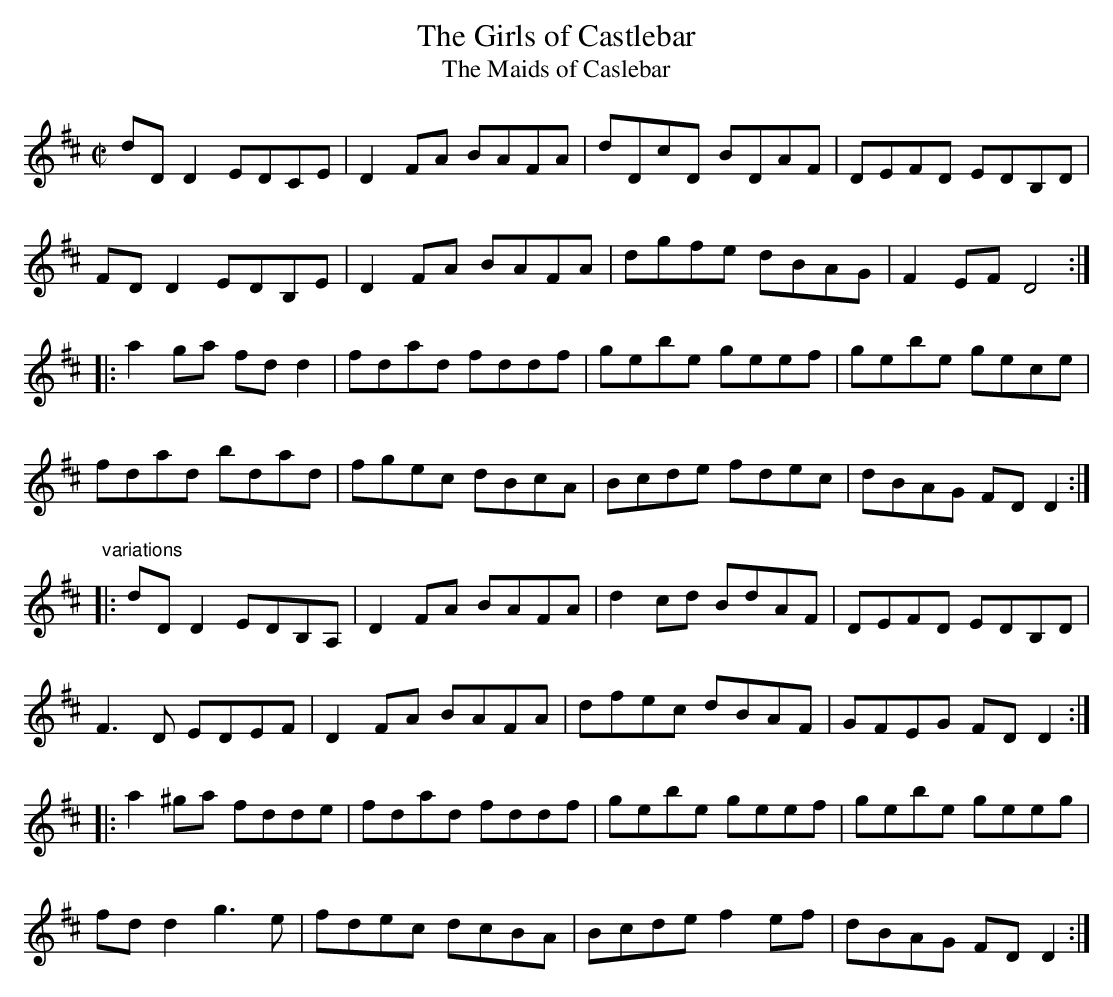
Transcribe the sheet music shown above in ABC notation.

X:1
T:Girls of Castlebar, The
T:Maids of Caslebar, The
M:C|
K:D
dDD2 EDCE|D2FA BAFA|dDcD BDAF|DEFD EDB,D|
FDD2 EDB,E|D2FA BAFA|dgfe dBAG|F2EF D4:|
|:a2ga fdd2|fdad fddf|gebe geef|gebe gece|
fdad bdad|fgec dBcA|Bcde fdec|dBAG FDD2:|
"variations"
|:dDD2 EDB,A,|D2FA BAFA|d2cd BdAF|DEFD EDB,D|
F3D EDEF|D2FA BAFA|dfec dBAF|GFEG FDD2:|
|:a2^ga fdde|fdad fddf|gebe geef|gebe geeg|
fdd2 g3e|fdec dcBA|Bcde f2ef|dBAG FDD2:|
